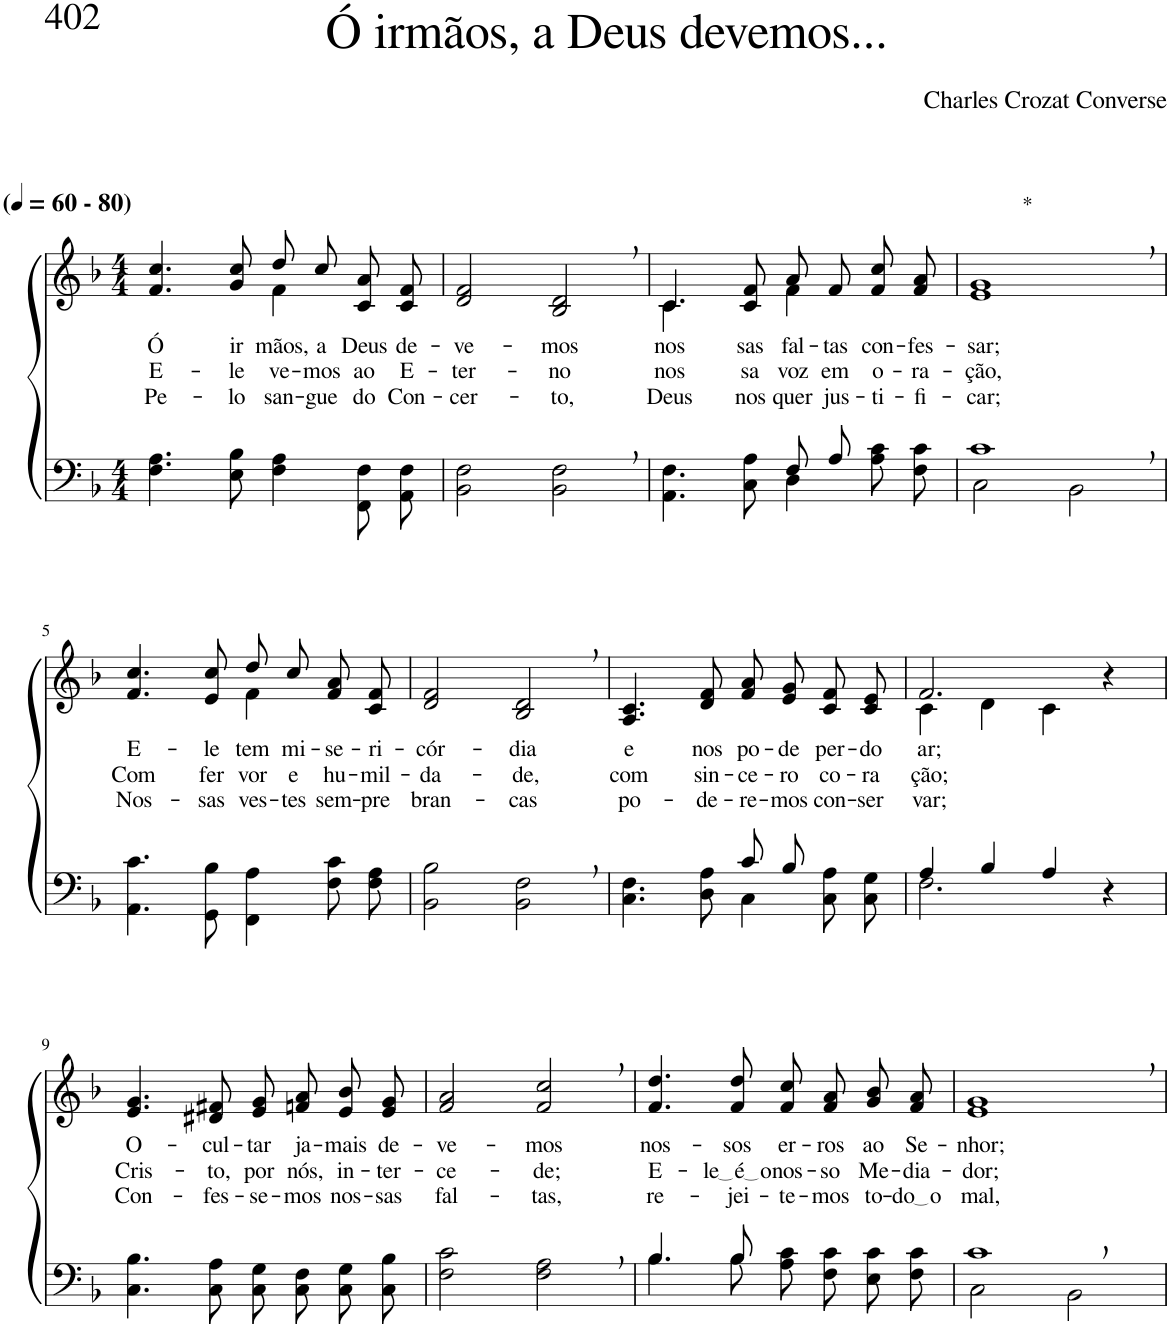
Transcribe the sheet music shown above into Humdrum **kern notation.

**kern	**kern	**text	**text	**text
*part2	*part1	*part1	*part1	*part1
*staff2	*staff1	*staff1	*staff1	*staff1
*I"Parte III e IV	*I"Parte I e II	*	*	*
*clefF4	*clefG2	*	*	*
*k[b-]	*k[b-]	*	*	*
*M4/4	*M4/4	*	*	*
*MM60	*MM60	*	*	*
=1	=1	=1	=1	=1
!	!LO:TX:a:B:t=(	!	!	!
!	!LO:TX:a:B:t=- 80)	!	!	!
!	!	!LO:LY:b	!LO:LY:b	!LO:LY:b
*	*^	*	*	*
4.F\ 4.A\	4.f/ 4.cc/	2ryy	Ó	E-	Pe-
!	!	!	!LO:LY:b	!LO:LY:b	!LO:LY:b
8E\ 8B-\	8g/ 8cc/	.	ir-	-le-	-lo
!	!	!	!LO:LY:b	!LO:LY:b	!LO:LY:b
4F\ 4A\	8dd/L	4f\	-mãos,	-ve-	san-
!	!	!	!LO:LY:b	!LO:LY:b	!LO:LY:b
.	8cc/J	.	a	-mos	-gue
!	!	!	!LO:LY:b	!LO:LY:b	!LO:LY:b
8FF/ 8F/L	8c/ 8a/L	4ryy	Deus	ao	do
!	!	!	!LO:LY:b	!LO:LY:b	!LO:LY:b
8AA/ 8F/J	8c/ 8f/J	.	de-	E-	Con-
*	*v	*v	*	*	*
=2	=2	=2	=2	=2
!	!	!LO:LY:b	!LO:LY:b	!LO:LY:b
2BB-\ 2F\	2d/ 2f/	-ve-	-ter-	-cer-
!	!	!LO:LY:b	!LO:LY:b	!LO:LY:b
2BB-\, 2F\,	2B-/, 2d/,	-mos	-no	-to,
=3	=3	=3	=3	=3
*^	*^	*	*	*
!	!	!	!	!LO:LY:b	!LO:LY:b	!LO:LY:b
2ryy	4.AA\ 4.F\	4.c/	4.c\	nos-	nos-	Deus
!	!	!	!	!LO:LY:b	!LO:LY:b	!LO:LY:b
.	8C\ 8A\	8c/ 8f/	8ryy	-sas	-sa	nos
!	!	!	!	!LO:LY:b	!LO:LY:b	!LO:LY:b
8F/L	4D\	8a/L	4f\	fal-	voz	quer
!	!	!	!	!LO:LY:b	!LO:LY:b	!LO:LY:b
8A/J	.	8f/J	.	-tas	em	jus-
!	!	!	!	!LO:LY:b	!LO:LY:b	!LO:LY:b
4ryy	8A\ 8c\L	8f/ 8cc/L	4ryy	con-	o-	-ti-
!	!	!	!	!LO:LY:b	!LO:LY:b	!LO:LY:b
.	8F\ 8c\J	8f/ 8a/J	.	-fes-	-ra-	-fi-
*	*	*v	*v	*	*	*
=4	=4	=4	=4	=4	=4
!	!	!LO:TX:a:t=*	!	!	!
!	!	!	!LO:LY:b	!LO:LY:b	!LO:LY:b
1c,	2C\	1e, 1g,	-sar;	-ção,	-car;
.	2BB-\	.	.	.	.
!!LO:LB:g=z
=5	=5	=5	=5	=5	=5
!	!	!	!LO:LY:b	!LO:LY:b	!LO:LY:b
*v	*v	*^	*	*	*
4.AA\ 4.c\	4.f/ 4.cc/	2ryy	E-	Com	Nos-
!	!	!	!LO:LY:b	!LO:LY:b	!LO:LY:b
8GG\ 8B-\	8e/ 8cc/	.	-le	fer-	-sas
!	!	!	!LO:LY:b	!LO:LY:b	!LO:LY:b
4FF\ 4A\	8dd/L	4f\	tem	-vor	ves-
!	!	!	!LO:LY:b	!LO:LY:b	!LO:LY:b
.	8cc/J	.	mi-	e	-tes
!	!	!	!LO:LY:b	!LO:LY:b	!LO:LY:b
8F\ 8c\L	8f/ 8a/L	4ryy	-se-	hu-	sem-
!	!	!	!LO:LY:b	!LO:LY:b	!LO:LY:b
8F\ 8A\J	8c/ 8f/J	.	-ri-	-mil-	-pre
*	*v	*v	*	*	*
=6	=6	=6	=6	=6
!	!	!LO:LY:b	!LO:LY:b	!LO:LY:b
2BB-\ 2B-\	2d/ 2f/	-cór-	-da-	bran-
!	!	!LO:LY:b	!LO:LY:b	!LO:LY:b
2BB-\, 2F\,	2B-/, 2d/,	-dia	-de,	-cas
=7	=7	=7	=7	=7
*^	*	*	*	*
!	!	!	!LO:LY:b	!LO:LY:b	!LO:LY:b
2ryy	4.C\ 4.F\	4.A/ 4.c/	e	com	po-
!	!	!	!LO:LY:b	!LO:LY:b	!LO:LY:b
.	8D\ 8A\	8d/ 8f/	nos	sin-	-de-
!	!	!	!LO:LY:b	!LO:LY:b	!LO:LY:b
8c/L	4C\	8f/ 8a/L	po-	-ce-	-re-
!	!	!	!LO:LY:b	!LO:LY:b	!LO:LY:b
8B-/J	.	8e/ 8g/J	-de	-ro	-mos
!	!	!	!LO:LY:b	!LO:LY:b	!LO:LY:b
4ryy	8C\ 8A\L	8c/ 8f/L	per-	co-	con-
!	!	!	!LO:LY:b	!LO:LY:b	!LO:LY:b
.	8C\ 8G\J	8c/ 8e/J	-do-	-ra-	-ser-
=8	=8	=8	=8	=8	=8
*	*	*^	*	*	*
!	!	!	!	!LO:LY:b	!LO:LY:b	!LO:LY:b
4A/	2.F\	2.f/	4c\	-ar;	-ção;	-var;
4B-/	.	.	4d\	.	.	.
4A/	.	.	4c\	.	.	.
4r	4ryy	4r	4ryy	.	.	.
!!LO:LB:g=z
=9	=9	=9	=9	=9	=9	=9
!	!	!	!	!LO:LY:b	!LO:LY:b	!LO:LY:b
*v	*v	*	*	*	*	*
*	*v	*v	*	*	*
4.C\ 4.B-\	4.e/ 4.g/	O-	Cris-	Con-
!	!	!LO:LY:b	!LO:LY:b	!LO:LY:b
8C\ 8A\	8d#X/ 8f#X/	-cul-	-to,	-fes-
!	!	!LO:LY:b	!LO:LY:b	!LO:LY:b
8C\ 8G\L	8e/ 8g/L	-tar	por	-se-
!	!	!LO:LY:b	!LO:LY:b	!LO:LY:b
8C\ 8F\J	8fn/ 8a/J	ja-	nós,	-mos
!	!	!LO:LY:b	!LO:LY:b	!LO:LY:b
8C\ 8G\L	8e/ 8b-/L	-mais	in-	nos-
!	!	!LO:LY:b	!LO:LY:b	!LO:LY:b
8C\ 8B-\J	8e/ 8g/J	de-	-ter-	-sas
=10	=10	=10	=10	=10
!	!	!LO:LY:b	!LO:LY:b	!LO:LY:b
2F\ 2c\	2f/ 2a/	-ve-	-ce-	fal-
!	!	!LO:LY:b	!LO:LY:b	!LO:LY:b
2F\, 2A\,	2f/, 2cc/,	-mos	-de;	-tas,
=11	=11	=11	=11	=11
*^	*	*	*	*
!	!	!	!LO:LY:b	!LO:LY:b	!LO:LY:b
4.B-/	4.B-\	4.f/ 4.dd/	nos-	E-	re-
!	!	!	!LO:LY:b	!LO:LY:b	!LO:LY:b
8B-/	8B-\	8f/ 8dd/	-sos	le é o	-jei-
!	!	!	!LO:LY:b	!LO:LY:b	!LO:LY:b
2ryy	8A\ 8c\L	8f/ 8cc/L	er-	nos-	-te-
!	!	!	!LO:LY:b	!LO:LY:b	!LO:LY:b
.	8F\ 8c\J	8f/ 8a/J	-ros	-so	-mos
!	!	!	!LO:LY:b	!LO:LY:b	!LO:LY:b
.	8E\ 8c\L	8g/ 8b-/L	ao	Me-	to-
!	!	!	!LO:LY:b	!LO:LY:b	!LO:LY:b
.	8F\ 8c\J	8f/ 8a/J	Se-	-dia-	do o
=12	=12	=12	=12	=12	=12
!	!	!	!LO:LY:b	!LO:LY:b	!LO:LY:b
1c,	2C\	1e, 1g,	-nhor;	-dor;	mal,
.	2BB-\	.	.	.	.
*v	*v	*	*	*	*
=	=	=	=	=
*-	*-	*-	*-	*-
